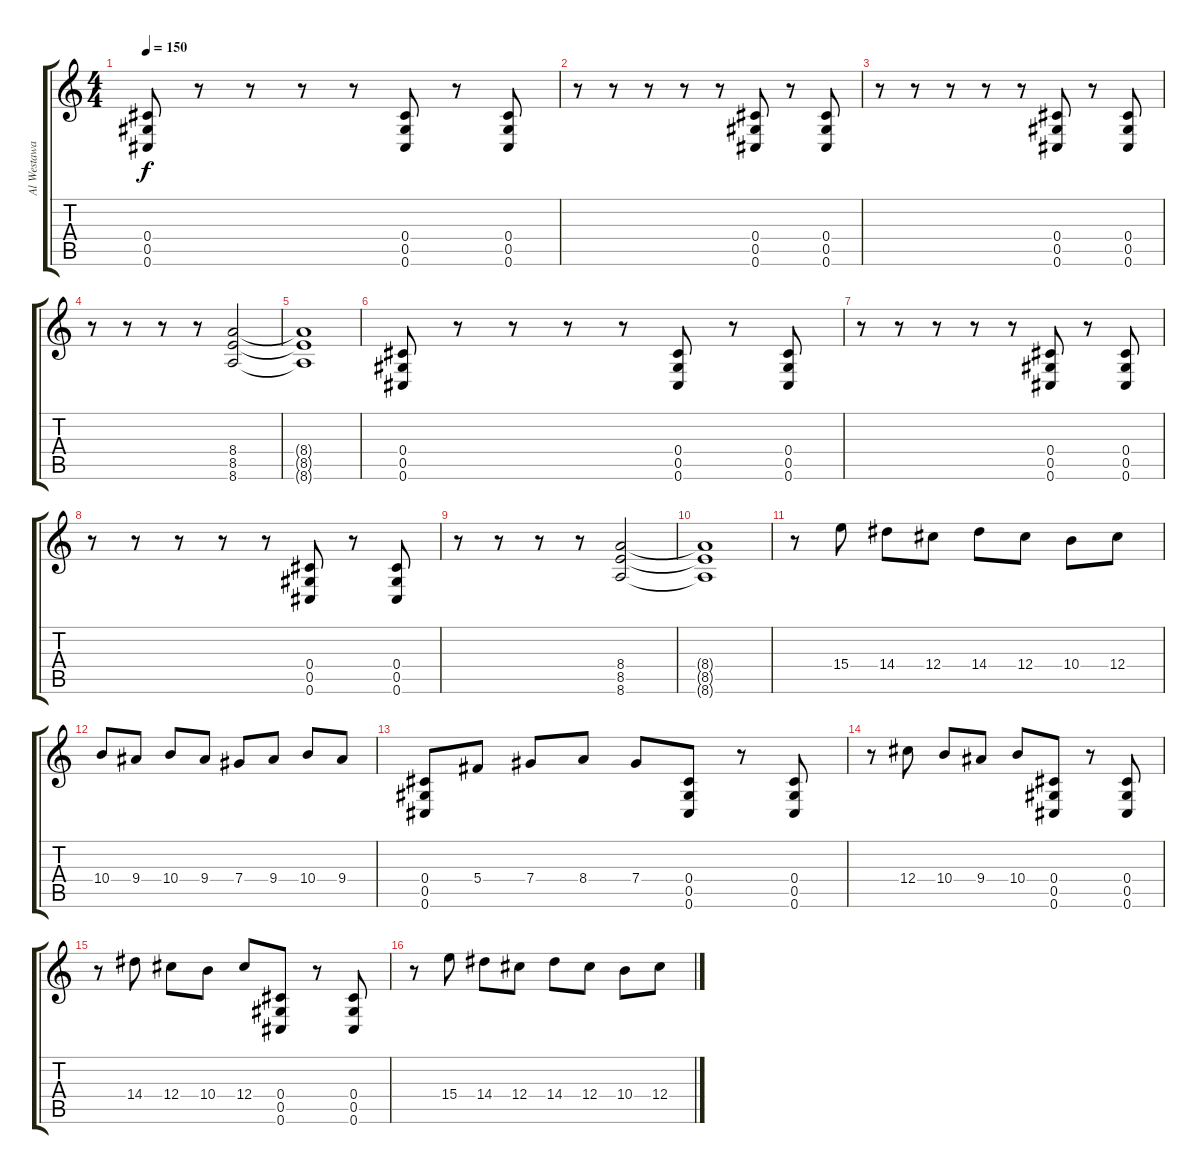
\track ("Al Westaway" "Al Westawa") {instrument overdrivenguitar}
\staff {score tabs}
\tuning (Eb4 Bb3 Gb3 Db3 Ab2 Db2) {hide}
\ts (4 4)
\tempo 150
\clef g2
\ks c
(0.4 0.5 0.6).8{dy f} r.8 r.8 r.8 r.8 (0.4 0.5 0.6).8 r.8 (0.4 0.5 0.6).8 |
r.8 r.8 r.8 r.8 r.8 (0.4 0.5 0.6).8 r.8 (0.4 0.5 0.6).8 |
r.8 r.8 r.8 r.8 r.8 (0.4 0.5 0.6).8 r.8 (0.4 0.5 0.6).8 |
r.8 r.8 r.8 r.8 (8.4 8.5 8.6).2 |
(8.4{t} 8.5{t} 8.6{t}).1 |
(0.4 0.5 0.6).8 r.8 r.8 r.8 r.8 (0.4 0.5 0.6).8 r.8 (0.4 0.5 0.6).8 |
r.8 r.8 r.8 r.8 r.8 (0.4 0.5 0.6).8 r.8 (0.4 0.5 0.6).8 |
r.8 r.8 r.8 r.8 r.8 (0.4 0.5 0.6).8 r.8 (0.4 0.5 0.6).8 |
r.8 r.8 r.8 r.8 (8.4 8.5 8.6).2 |
(8.4{t} 8.5{t} 8.6{t}).1 |
r.8 15.4.8 14.4.8 12.4.8 14.4.8 12.4.8 10.4.8 12.4.8 |
10.4.8 9.4.8 10.4.8 9.4.8 7.4.8 9.4.8 10.4.8 9.4.8 |
(0.4 0.5 0.6).8 5.4.8 7.4.8 8.4.8 7.4.8 (0.4 0.5 0.6).8 r.8 (0.4 0.5 0.6).8 |
r.8 12.4.8 10.4.8 9.4.8 10.4.8 (0.4 0.5 0.6).8 r.8 (0.4 0.5 0.6).8 |
r.8 14.4.8 12.4.8 10.4.8 12.4.8 (0.4 0.5 0.6).8 r.8 (0.4 0.5 0.6).8 |
r.8 15.4.8 14.4.8 12.4.8 14.4.8 12.4.8 10.4.8 12.4.8
